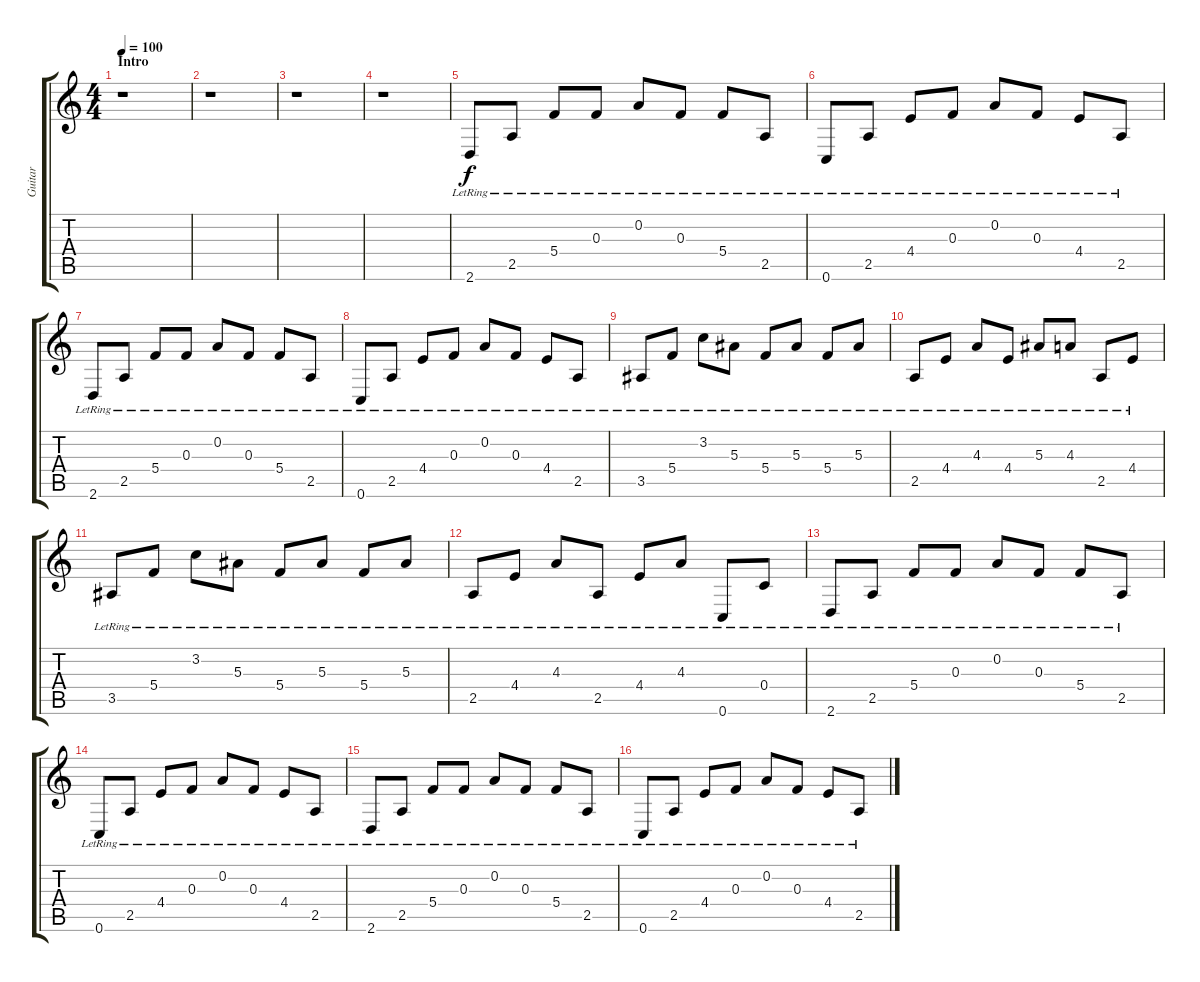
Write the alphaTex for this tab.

\track ("Guitar" "Guitar") {instrument electricguitarclean}
\staff {score tabs}
\tuning (D4 A3 F3 C3 G2 C2) {hide}
\ts (4 4)
\section ("" "Intro")
\tempo 100
\clef g2
\ks c
r.1{dy f instrument electricguitarclean} |
r.1 |
r.1 |
r.1 |
2.6{lr}.8 2.5{lr}.8 5.4{lr}.8 0.3{lr}.8 0.2{lr}.8 0.3{lr}.8 5.4{lr}.8 2.5{lr}.8 |
0.6{lr}.8 2.5{lr}.8 4.4{lr}.8 0.3{lr}.8 0.2{lr}.8 0.3{lr}.8 4.4{lr}.8 2.5{lr}.8 |
2.6{lr}.8 2.5{lr}.8 5.4{lr}.8 0.3{lr}.8 0.2{lr}.8 0.3{lr}.8 5.4{lr}.8 2.5{lr}.8 |
0.6{lr}.8 2.5{lr}.8 4.4{lr}.8 0.3{lr}.8 0.2{lr}.8 0.3{lr}.8 4.4{lr}.8 2.5{lr}.8 |
3.5{lr}.8 5.4{lr}.8 3.2{lr}.8 5.3{lr}.8 5.4{lr}.8 5.3{lr}.8 5.4{lr}.8 5.3{lr}.8 |
2.5{lr}.8 4.4{lr}.8 4.3{lr}.8 4.4{lr}.8 5.3{lr}.8 4.3{lr}.8 2.5{lr}.8 4.4{lr}.8 |
3.5{lr}.8 5.4{lr}.8 3.2{lr}.8 5.3{lr}.8 5.4{lr}.8 5.3{lr}.8 5.4{lr}.8 5.3{lr}.8 |
2.5{lr}.8 4.4{lr}.8 4.3{lr}.8 2.5{lr}.8 4.4{lr}.8 4.3{lr}.8 0.6{lr}.8 0.4{lr}.8 |
2.6{lr}.8 2.5{lr}.8 5.4{lr}.8 0.3{lr}.8 0.2{lr}.8 0.3{lr}.8 5.4{lr}.8 2.5{lr}.8 |
0.6{lr}.8 2.5{lr}.8 4.4{lr}.8 0.3{lr}.8 0.2{lr}.8 0.3{lr}.8 4.4{lr}.8 2.5{lr}.8 |
2.6{lr}.8 2.5{lr}.8 5.4{lr}.8 0.3{lr}.8 0.2{lr}.8 0.3{lr}.8 5.4{lr}.8 2.5{lr}.8 |
0.6{lr}.8 2.5{lr}.8 4.4{lr}.8 0.3{lr}.8 0.2{lr}.8 0.3{lr}.8 4.4{lr}.8 2.5{lr}.8
